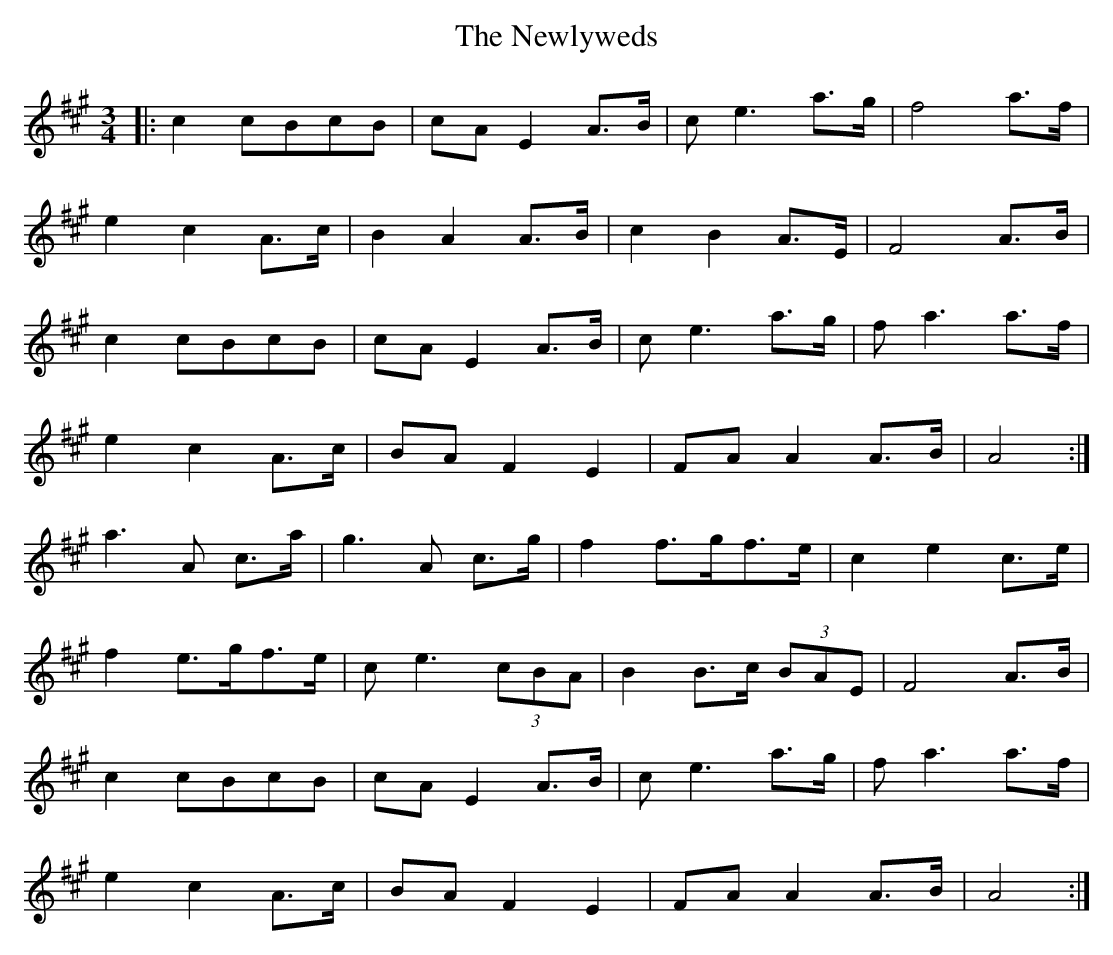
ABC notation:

X:1
T: The Newlyweds
M: 3/4
L: 1/8
K: Amaj
|:c2 cBcB|cA E2 A>B|c e3 a>g|f4 a>f|
e2 c2 A>c|B2 A2 A>B|c2 B2 A>E|F4 A>B|
c2 cBcB|cA E2 A>B|c e3 a>g|f a3 a>f|
e2 c2 A>c|BA F2 E2|FA A2 A>B|A4:|
a3 A c>a|g3 A c>g|f2 f>gf>e|c2 e2 c>e|
f2 e>gf>e|c e3 (3cBA|B2 B>c (3BAE|F4 A>B|
c2 cBcB|cA E2 A>B|c e3 a>g|f a3 a>f|
e2 c2 A>c|BA F2 E2|FA A2 A>B|A4:|
